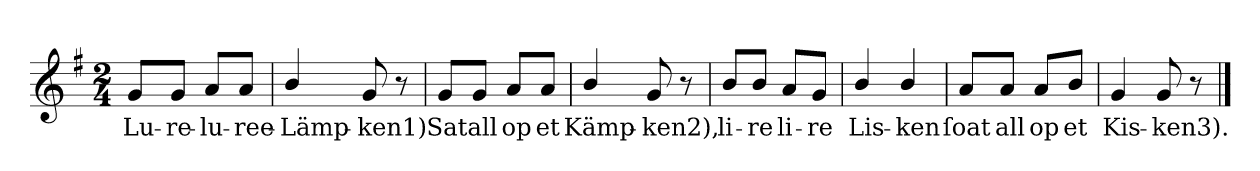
**kern	**text
*part1	*part1
*staff1	*staff1
*clefG2	*
*k[f#]	*
*G:	*
*M2/4	*
=1	=1
8g/L	Lu-
8g/J	-re-
8a/L	-lu-
8a/J	-ree-
=2	=2
4b/	-Lämp-
8g	-ken1)
8r	.
=3	=3
8g/L	Sat
8g/J	all
8a/L	op
8a/J	et
=4	=4
4b/	Kämp-
8g	-ken2),
8r	.
=5	=5
8b/L	li-
8b/J	-re
8a/L	li-
8g/J	-re
=6	=6
4b/	Lis-
4b/	-ken
=7	=7
8a/L	ſoat
8a/J	all
8a/L	op
8b/J	et
=8	=8
4g	Kis-
8g	-ken3).
8r	.
==	==
*-	*-
